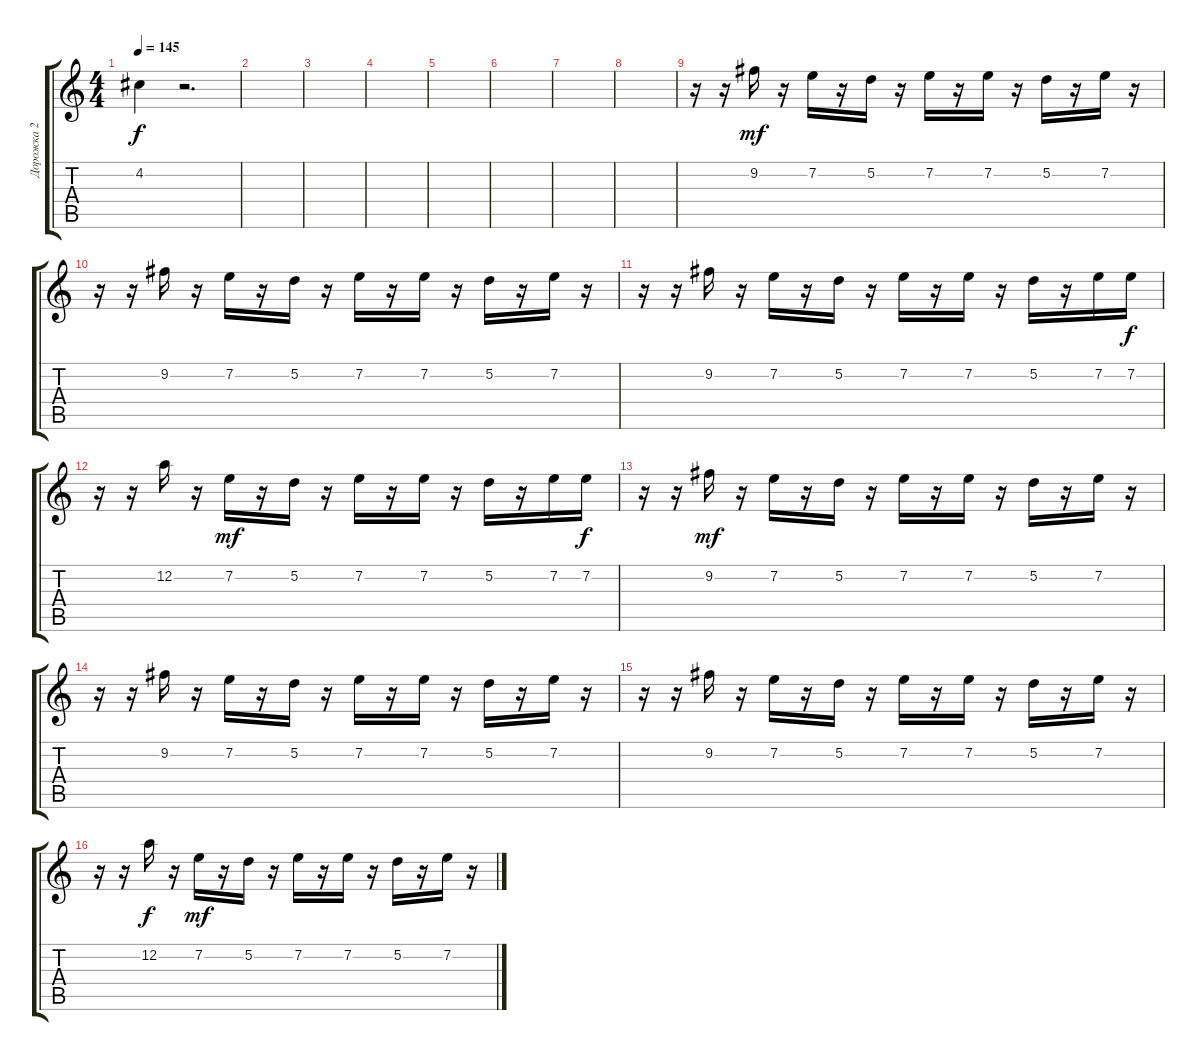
\track ("Дорожка 2" "Дорожка 2") {instrument acousticguitarsteel}
\staff {score tabs}
\tuning (D4 A3 F3 C3 G2 D2) {hide}
\ts (4 4)
\tempo 145
\clef g2
\ks c
4.2{t}.4{dy f} r.2{d} |
|
|
|
|
|
|
|
r.16{volume 4 instrument overdrivenguitar} r.16 9.2.16{dy mf} r.16 7.2.16 r.16 5.2.16 r.16 7.2.16 r.16 7.2.16 r.16 5.2.16 r.16 7.2.16 r.16 |
r.16 r.16 9.2.16 r.16 7.2.16 r.16 5.2.16 r.16 7.2.16 r.16 7.2.16 r.16 5.2.16 r.16 7.2.16 r.16 |
r.16 r.16 9.2.16 r.16 7.2.16 r.16 5.2.16 r.16 7.2.16 r.16 7.2.16 r.16 5.2.16 r.16 7.2.16 7.2.16{dy f} |
r.16 r.16 12.2.16 r.16 7.2.16{dy mf} r.16 5.2.16 r.16 7.2.16 r.16 7.2.16 r.16 5.2.16 r.16 7.2.16 7.2.16{dy f} |
r.16{volume 4 instrument overdrivenguitar} r.16 9.2.16{dy mf} r.16 7.2.16 r.16 5.2.16 r.16 7.2.16 r.16 7.2.16 r.16 5.2.16 r.16 7.2.16 r.16 |
r.16 r.16 9.2.16 r.16 7.2.16 r.16 5.2.16 r.16 7.2.16 r.16 7.2.16 r.16 5.2.16 r.16 7.2.16 r.16 |
r.16 r.16 9.2.16 r.16 7.2.16 r.16 5.2.16 r.16 7.2.16 r.16 7.2.16 r.16 5.2.16 r.16 7.2.16 r.16 |
r.16 r.16 12.2.16{dy f} r.16 7.2.16{dy mf} r.16 5.2.16 r.16 7.2.16 r.16 7.2.16 r.16 5.2.16 r.16 7.2.16 r.16
